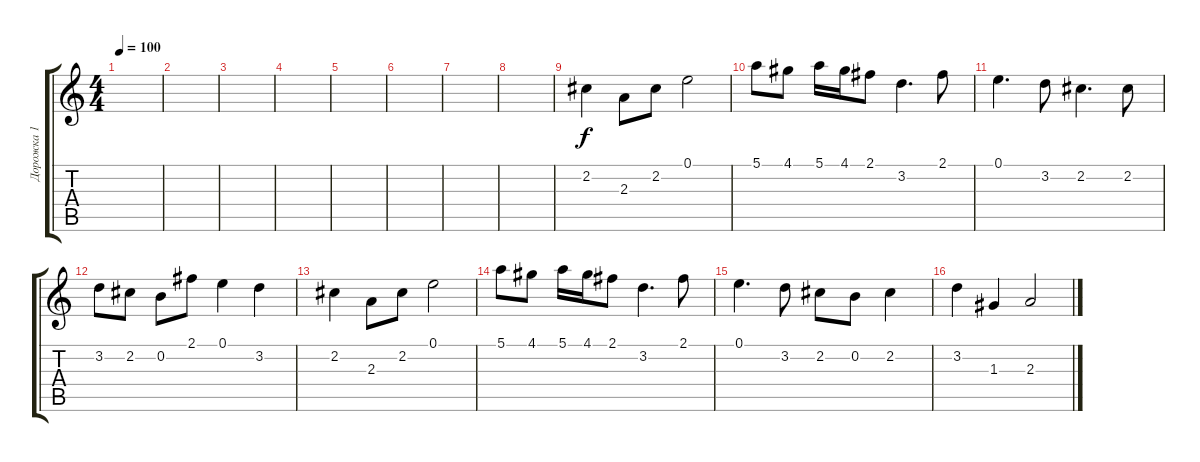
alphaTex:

\track ("Дорожка 1" "Дорожка 1") {instrument acousticguitarsteel}
\staff {score tabs}
\tuning (E4 B3 G3 D3 A2 E2) {hide}
\ts (4 4)
\tempo 100
\clef g2
\ks c
|
|
|
|
|
|
|
|
2.2.4 2.3.8 2.2.8 0.1.2 |
5.1.8 4.1.8 5.1.16 4.1.16 2.1.8 3.2.4{d} 2.1.8 |
0.1.4{d} 3.2.8 2.2.4{d} 2.2.8 |
3.2.8 2.2.8 0.2.8 2.1.8 0.1.4 3.2.4 |
2.2.4 2.3.8 2.2.8 0.1.2 |
5.1.8 4.1.8 5.1.16 4.1.16 2.1.8 3.2.4{d} 2.1.8 |
0.1.4{d} 3.2.8 2.2.8 0.2.8 2.2.4 |
3.2.4 1.3.4 2.3.2
